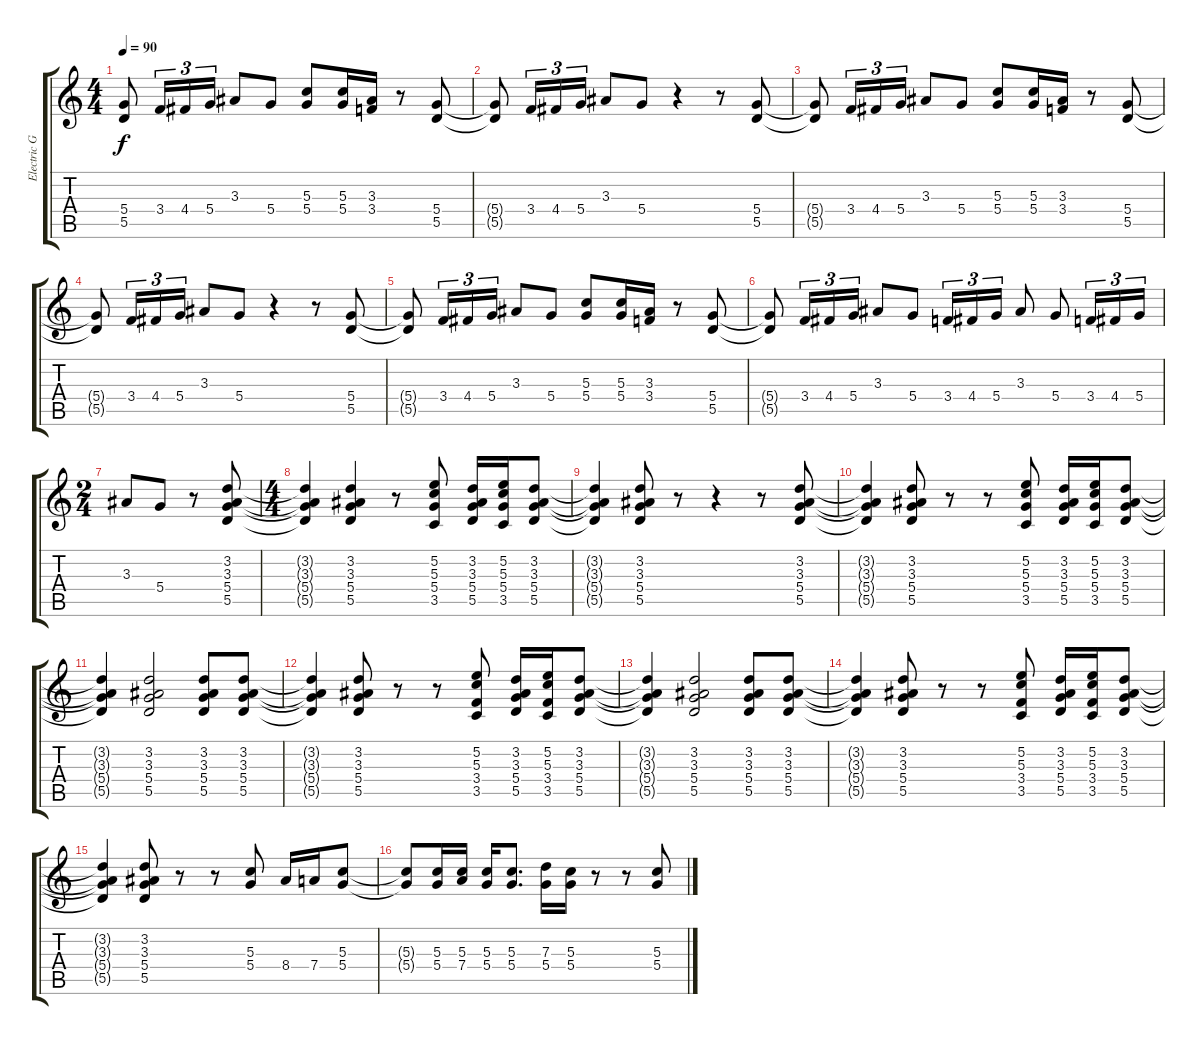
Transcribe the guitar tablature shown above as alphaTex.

\track ("Electric Guitar III" "Electric G") {instrument distortionguitar}
\staff {score tabs}
\tuning (E4 B3 G3 D3 A2 E2) {hide}
\ts (4 4)
\tempo 90
\clef g2
\ks c
(5.4{t} 5.5{t}).8{dy f} 3.4.16{tu (3 2)} 4.4.16{tu (3 2)} 5.4.16{tu (3 2)} 3.3.8 5.4.8 (5.3 5.4).8 (5.3 5.4).16 (3.3 3.4).16 r.8 (5.4 5.5).8 |
(5.4{t} 5.5{t}).8 3.4.16{tu (3 2)} 4.4.16{tu (3 2)} 5.4.16{tu (3 2)} 3.3.8 5.4.8 r.4 r.8 (5.4 5.5).8 |
(5.4{t} 5.5{t}).8 3.4.16{tu (3 2)} 4.4.16{tu (3 2)} 5.4.16{tu (3 2)} 3.3.8 5.4.8 (5.3 5.4).8 (5.3 5.4).16 (3.3 3.4).16 r.8 (5.4 5.5).8 |
(5.4{t} 5.5{t}).8 3.4.16{tu (3 2)} 4.4.16{tu (3 2)} 5.4.16{tu (3 2)} 3.3.8 5.4.8 r.4 r.8 (5.4 5.5).8 |
(5.4{t} 5.5{t}).8 3.4.16{tu (3 2)} 4.4.16{tu (3 2)} 5.4.16{tu (3 2)} 3.3.8 5.4.8 (5.3 5.4).8 (5.3 5.4).16 (3.3 3.4).16 r.8 (5.4 5.5).8 |
(5.4{t} 5.5{t}).8 3.4.16{tu (3 2)} 4.4.16{tu (3 2)} 5.4.16{tu (3 2)} 3.3.8 5.4.8 3.4.16{tu (3 2)} 4.4.16{tu (3 2)} 5.4.16{tu (3 2)} 3.3.8 5.4.8 3.4.16{tu (3 2)} 4.4.16{tu (3 2)} 5.4.16{tu (3 2)} |
\ts (2 4)
3.3.8 5.4.8 r.8 (3.2 3.3 5.4 5.5).8 |
\ts (4 4)
(3.2{t} 3.3{t} 5.4{t} 5.5{t}).4 (3.2 3.3 5.4 5.5).4 r.8 (5.2 5.3 5.4 3.5).8 (3.2 3.3 5.4 5.5).16 (5.2 5.3 5.4 3.5).16 (3.2 3.3 5.4 5.5).8 |
(3.2{t} 3.3{t} 5.4{t} 5.5{t}).4 (3.2 3.3 5.4 5.5).8 r.8 r.4 r.8 (3.2 3.3 5.4 5.5).8 |
(3.2{t} 3.3{t} 5.4{t} 5.5{t}).4 (3.2 3.3 5.4 5.5).8 r.8 r.8 (5.2 5.3 5.4 3.5).8 (3.2 3.3 5.4 5.5).16 (5.2 5.3 5.4 3.5).16 (3.2 3.3 5.4 5.5).8 |
(3.2{t} 3.3{t} 5.4{t} 5.5{t}).4 (3.2 3.3 5.4 5.5).2 (3.2 3.3 5.4 5.5).8 (3.2 3.3 5.4 5.5).8 |
(3.2{t} 3.3{t} 5.4{t} 5.5{t}).4 (3.2 3.3 5.4 5.5).8 r.8 r.8 (5.2 5.3 3.4 3.5).8 (3.2 3.3 5.4 5.5).16 (5.2 5.3 3.4 3.5).16 (3.2 3.3 5.4 5.5).8 |
(3.2{t} 3.3{t} 5.4{t} 5.5{t}).4 (3.2 3.3 5.4 5.5).2 (3.2 3.3 5.4 5.5).8 (3.2 3.3 5.4 5.5).8 |
(3.2{t} 3.3{t} 5.4{t} 5.5{t}).4 (3.2 3.3 5.4 5.5).8 r.8 r.8 (5.2 5.3 3.4 3.5).8 (3.2 3.3 5.4 5.5).16 (5.2 5.3 3.4 3.5).16 (3.2 3.3 5.4 5.5).8 |
(3.2{t} 3.3{t} 5.4{t} 5.5{t}).4 (3.2 3.3 5.4 5.5).8 r.8 r.8 (5.3 5.4).8 8.4.16 7.4.16 (5.3 5.4).8 |
(5.3{t} 5.4{t}).8 (5.3 5.4).16 (5.3 7.4).16 (5.3 5.4).16 (5.3 5.4).8{d} (7.3 5.4).16 (5.3 5.4).16 r.8 r.8 (5.3 5.4).8
